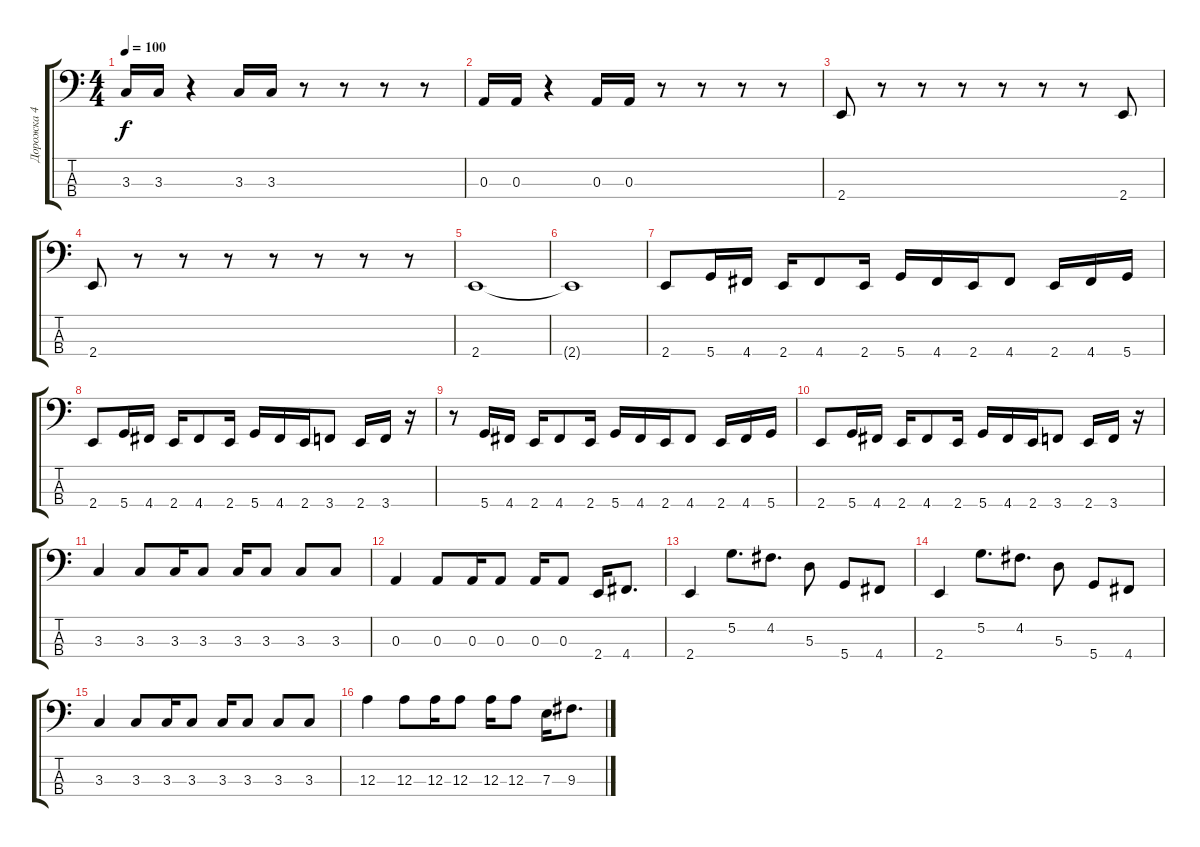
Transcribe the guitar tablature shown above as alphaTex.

\track ("Дорожка 4" "Дорожка 4") {instrument electricbasspick}
\staff {score tabs}
\tuning (G2 D2 A1 D1) {hide}
\ts (4 4)
\tempo 100
\clef f4
\ks c
3.3.16{dy f} 3.3.16 r.4 3.3.16 3.3.16 r.8 r.8 r.8 r.8 |
0.3.16 0.3.16 r.4 0.3.16 0.3.16 r.8 r.8 r.8 r.8 |
2.4.8 r.8 r.8 r.8 r.8 r.8 r.8 2.4.8 |
2.4.8 r.8 r.8 r.8 r.8 r.8 r.8 r.8 |
2.4.1 |
2.4{t}.1 |
2.4.8 5.4.16 4.4.16 2.4.16 4.4.8 2.4.16 5.4.16 4.4.16 2.4.16 4.4.8 2.4.16 4.4.16 5.4.16 |
2.4.8 5.4.16 4.4.16 2.4.16 4.4.8 2.4.16 5.4.16 4.4.16 2.4.16 3.4.8 2.4.16 3.4.16 r.16 |
r.8 5.4.16 4.4.16 2.4.16 4.4.8 2.4.16 5.4.16 4.4.16 2.4.16 4.4.8 2.4.16 4.4.16 5.4.16 |
2.4.8 5.4.16 4.4.16 2.4.16 4.4.8 2.4.16 5.4.16 4.4.16 2.4.16 3.4.8 2.4.16 3.4.16 r.16 |
3.3.4 3.3.8 3.3.16 3.3.8 3.3.16 3.3.8 3.3.8 3.3.8 |
0.3.4 0.3.8 0.3.16 0.3.8 0.3.16 0.3.8 2.4.16 4.4.8{d} |
2.4.4 5.2.8{d} 4.2.8{d} 5.3.8 5.4.8 4.4.8 |
2.4.4 5.2.8{d} 4.2.8{d} 5.3.8 5.4.8 4.4.8 |
3.3.4 3.3.8 3.3.16 3.3.8 3.3.16 3.3.8 3.3.8 3.3.8 |
12.3.4 12.3.8 12.3.16 12.3.8 12.3.16 12.3.8 7.3.16 9.3.8{d}
